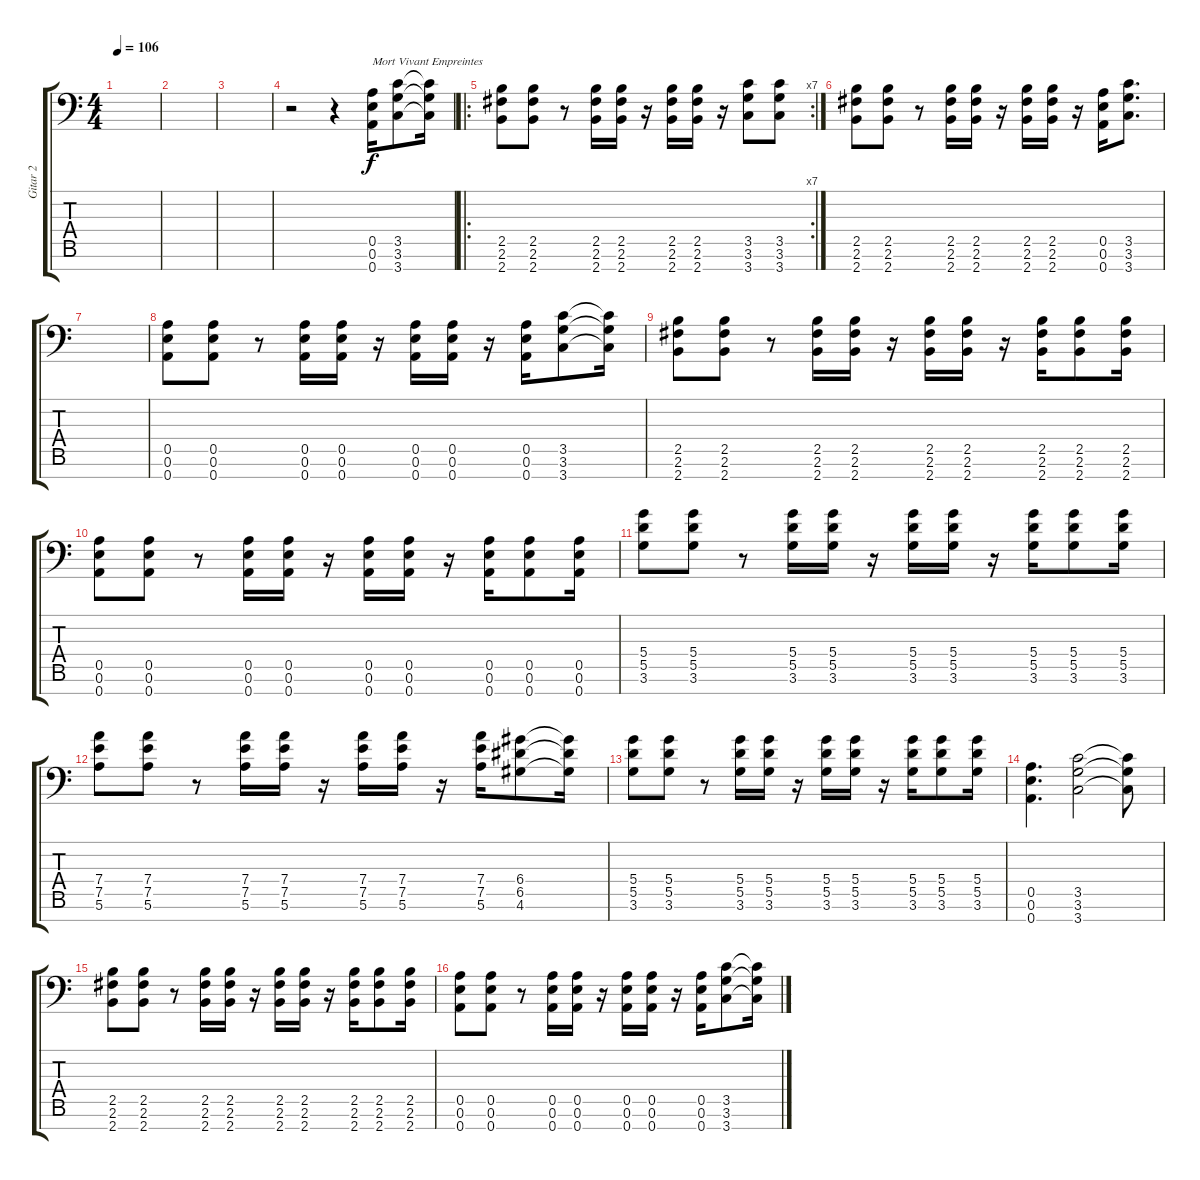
\track ("Gitar 2" "Gitar 2") {instrument distortionguitar}
\staff {score tabs}
\tuning (E4 B3 G3 D3 A2 E2 A1) {hide}
\ts (4 4)
\tempo 106
\clef f4
\ks c
|
|
|
r.2 r.4 (0.5 0.6 0.7).16{txt "Mort Vivant Empreintes" volume 16} (3.5 3.6 3.7).8 (3.5{t} 3.6{t} 3.7{t}).16 |
\ro
\rc 7
(2.5 2.6 2.7).8 (2.5 2.6 2.7).8 r.8 (2.5 2.6 2.7).16 (2.5 2.6 2.7).16 r.16 (2.5 2.6 2.7).16 (2.5 2.6 2.7).16 r.16 (3.5 3.6 3.7).8 (3.5 3.6 3.7).8 |
(2.5 2.6 2.7).8 (2.5 2.6 2.7).8 r.8 (2.5 2.6 2.7).16 (2.5 2.6 2.7).16 r.16 (2.5 2.6 2.7).16 (2.5 2.6 2.7).16 r.16 (0.5 0.6 0.7).16 (3.5 3.6 3.7).8{d} |
|
(0.5 0.6 0.7).8 (0.5 0.6 0.7).8 r.8 (0.5 0.6 0.7).16 (0.5 0.6 0.7).16 r.16 (0.5 0.6 0.7).16 (0.5 0.6 0.7).16 r.16 (0.5 0.6 0.7).16 (3.5 3.6 3.7).8 (3.5{t} 3.6{t} 3.7{t}).16 |
(2.5 2.6 2.7).8 (2.5 2.6 2.7).8 r.8 (2.5 2.6 2.7).16 (2.5 2.6 2.7).16 r.16 (2.5 2.6 2.7).16 (2.5 2.6 2.7).16 r.16 (2.5 2.6 2.7).16 (2.5 2.6 2.7).8 (2.5 2.6 2.7).16 |
(0.5 0.6 0.7).8 (0.5 0.6 0.7).8 r.8 (0.5 0.6 0.7).16 (0.5 0.6 0.7).16 r.16 (0.5 0.6 0.7).16 (0.5 0.6 0.7).16 r.16 (0.5 0.6 0.7).16 (0.5 0.6 0.7).8 (0.5 0.6 0.7).16 |
(5.4 5.5 3.6).8 (5.4 5.5 3.6).8 r.8 (5.4 5.5 3.6).16 (5.4 5.5 3.6).16 r.16 (5.4 5.5 3.6).16 (5.4 5.5 3.6).16 r.16 (5.4 5.5 3.6).16 (5.4 5.5 3.6).8 (5.4 5.5 3.6).16 |
(7.4 7.5 5.6).8 (7.4 7.5 5.6).8 r.8 (7.4 7.5 5.6).16 (7.4 7.5 5.6).16 r.16 (7.4 7.5 5.6).16 (7.4 7.5 5.6).16 r.16 (7.4 7.5 5.6).16 (6.4 6.5 4.6).8 (6.4{t} 6.5{t} 4.6{t}).16 |
(5.4 5.5 3.6).8 (5.4 5.5 3.6).8 r.8 (5.4 5.5 3.6).16 (5.4 5.5 3.6).16 r.16 (5.4 5.5 3.6).16 (5.4 5.5 3.6).16 r.16 (5.4 5.5 3.6).16 (5.4 5.5 3.6).8 (5.4 5.5 3.6).16 |
(0.5 0.6 0.7).4{d} (3.5 3.6 3.7).2 (3.5{t} 3.6{t} 3.7{t}).8 |
(2.5 2.6 2.7).8 (2.5 2.6 2.7).8 r.8 (2.5 2.6 2.7).16 (2.5 2.6 2.7).16 r.16 (2.5 2.6 2.7).16 (2.5 2.6 2.7).16 r.16 (2.5 2.6 2.7).16 (2.5 2.6 2.7).8 (2.5 2.6 2.7).16 |
(0.5 0.6 0.7).8 (0.5 0.6 0.7).8 r.8 (0.5 0.6 0.7).16 (0.5 0.6 0.7).16 r.16 (0.5 0.6 0.7).16 (0.5 0.6 0.7).16 r.16 (0.5 0.6 0.7).16 (3.5 3.6 3.7).8 (3.5{t} 3.6{t} 3.7{t}).16
